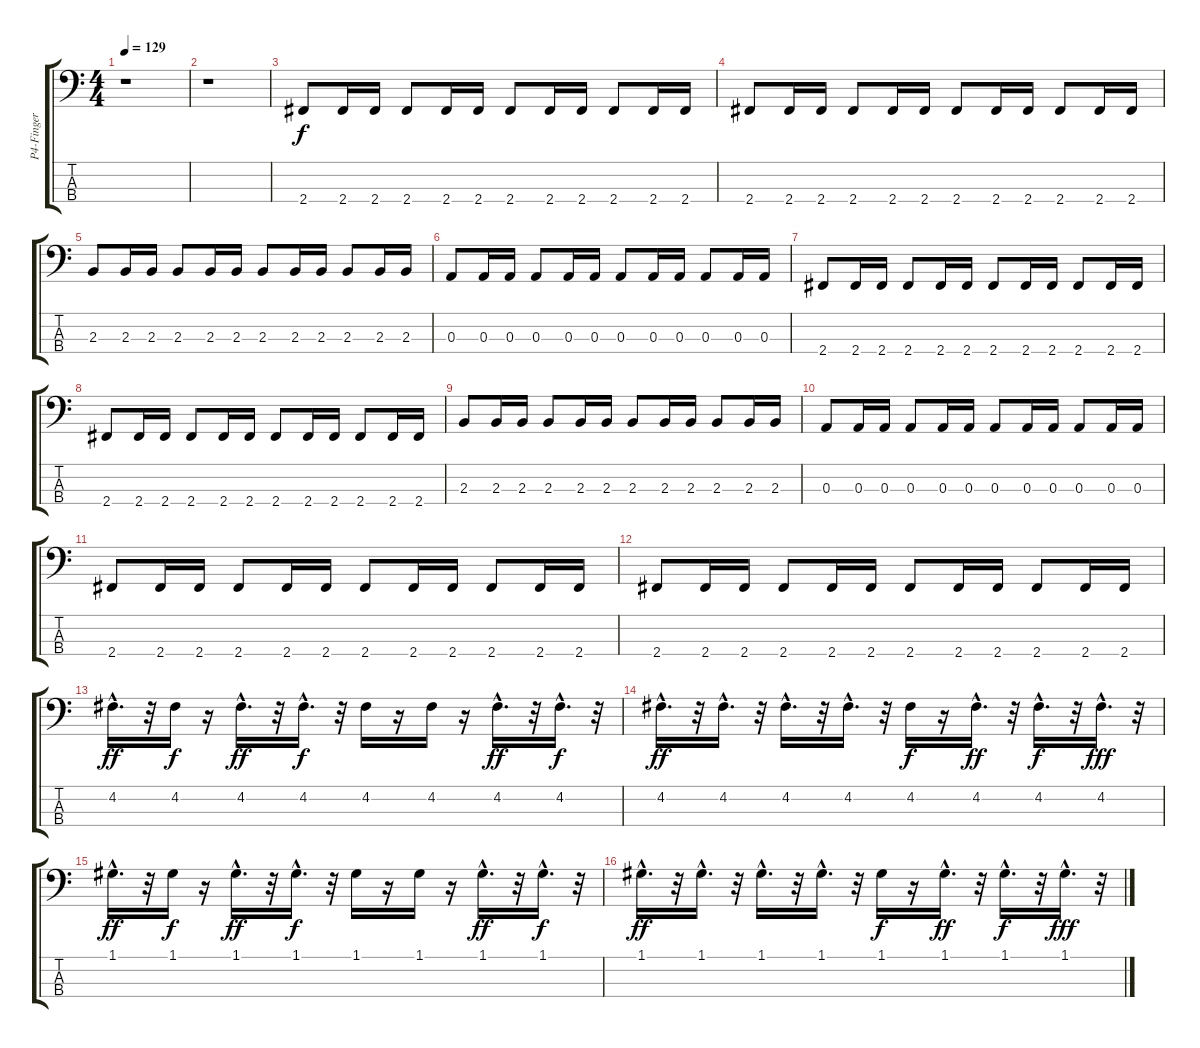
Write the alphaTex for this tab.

\track ("P4-Finger Bass" "P4-Finger ") {instrument electricbassfinger}
\staff {score tabs}
\tuning (G2 D2 A1 E1) {hide}
\ts (4 4)
\tempo 129
\clef f4
\ks c
r.1{dy f instrument electricbassfinger} |
r.1 |
2.4.8 2.4.16 2.4.16 2.4.8 2.4.16 2.4.16 2.4.8 2.4.16 2.4.16 2.4.8 2.4.16 2.4.16 |
2.4.8 2.4.16 2.4.16 2.4.8 2.4.16 2.4.16 2.4.8 2.4.16 2.4.16 2.4.8 2.4.16 2.4.16 |
2.3.8 2.3.16 2.3.16 2.3.8 2.3.16 2.3.16 2.3.8 2.3.16 2.3.16 2.3.8 2.3.16 2.3.16 |
0.3.8 0.3.16 0.3.16 0.3.8 0.3.16 0.3.16 0.3.8 0.3.16 0.3.16 0.3.8 0.3.16 0.3.16 |
2.4.8 2.4.16 2.4.16 2.4.8 2.4.16 2.4.16 2.4.8 2.4.16 2.4.16 2.4.8 2.4.16 2.4.16 |
2.4.8 2.4.16 2.4.16 2.4.8 2.4.16 2.4.16 2.4.8 2.4.16 2.4.16 2.4.8 2.4.16 2.4.16 |
2.3.8 2.3.16 2.3.16 2.3.8 2.3.16 2.3.16 2.3.8 2.3.16 2.3.16 2.3.8 2.3.16 2.3.16 |
0.3.8 0.3.16 0.3.16 0.3.8 0.3.16 0.3.16 0.3.8 0.3.16 0.3.16 0.3.8 0.3.16 0.3.16 |
2.4.8 2.4.16 2.4.16 2.4.8 2.4.16 2.4.16 2.4.8 2.4.16 2.4.16 2.4.8 2.4.16 2.4.16 |
2.4.8 2.4.16 2.4.16 2.4.8 2.4.16 2.4.16 2.4.8 2.4.16 2.4.16 2.4.8 2.4.16 2.4.16 |
4.2{hac}.16{d dy ff} r.32 4.2.16{dy f} r.16 4.2{hac}.16{d dy ff} r.32 4.2{hac}.16{d dy f} r.32 4.2.16 r.16 4.2.16 r.16 4.2{hac}.16{d dy ff} r.32 4.2{hac}.16{d dy f} r.32 |
4.2{hac}.16{d dy ff} r.32 4.2{hac}.16{d} r.32 4.2{hac}.16{d} r.32 4.2{hac}.16{d} r.32 4.2.16{dy f} r.16 4.2{hac}.16{d dy ff} r.32 4.2{hac}.16{d dy f} r.32 4.2{hac}.16{d dy fff} r.32 |
1.1{hac}.16{d dy ff} r.32 1.1.16{dy f} r.16 1.1{hac}.16{d dy ff} r.32 1.1{hac}.16{d dy f} r.32 1.1.16 r.16 1.1.16 r.16 1.1{hac}.16{d dy ff} r.32 1.1{hac}.16{d dy f} r.32 |
1.1{hac}.16{d dy ff} r.32 1.1{hac}.16{d} r.32 1.1{hac}.16{d} r.32 1.1{hac}.16{d} r.32 1.1.16{dy f} r.16 1.1{hac}.16{d dy ff} r.32 1.1{hac}.16{d dy f} r.32 1.1{hac}.16{d dy fff} r.32
